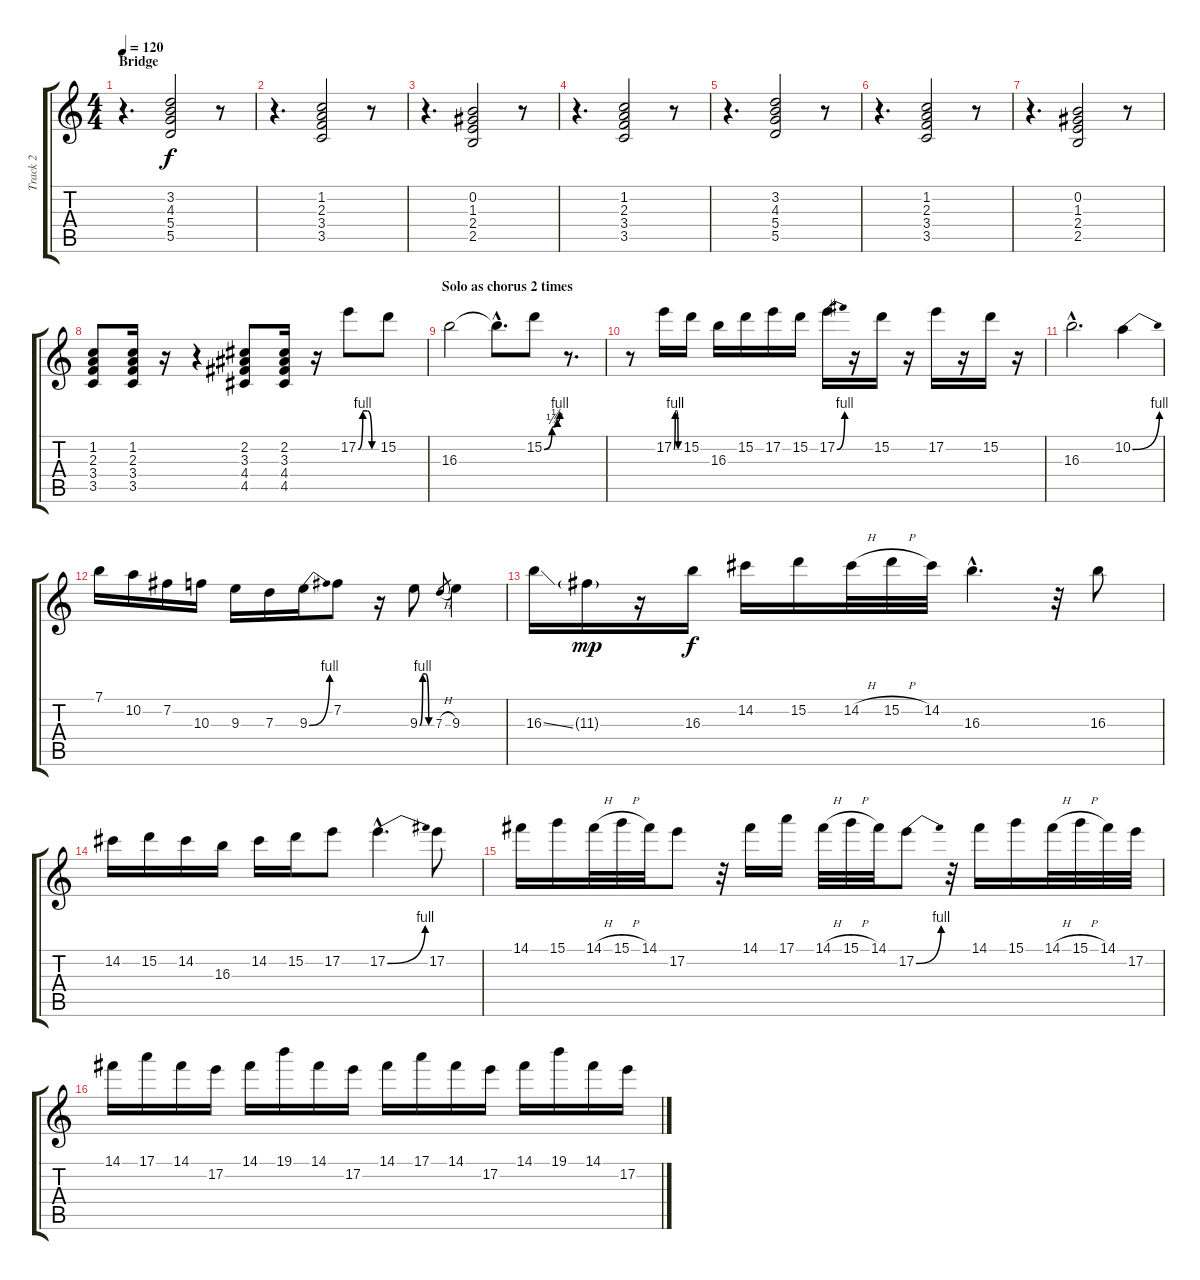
\track ("Track 2" "Track 2") {instrument electricguitarjazz}
\staff {score tabs}
\tuning (E4 B3 G3 D3 A2 E2) {hide}
\ts (4 4)
\section ("" "Bridge")
\tempo 120
\clef g2
\ks c
r.4{d dy f} (3.2 4.3 5.4 5.5).2 r.8 |
r.4{d} (1.2 2.3 3.4 3.5).2 r.8 |
r.4{d} (0.2 1.3 2.4 2.5).2 r.8 |
r.4{d} (1.2 2.3 3.4 3.5).2 r.8 |
r.4{d} (3.2 4.3 5.4 5.5).2 r.8 |
r.4{d} (1.2 2.3 3.4 3.5).2 r.8 |
r.4{d} (0.2 1.3 2.4 2.5).2 r.8 |
(1.2 2.3 3.4 3.5).8 (1.2 2.3 3.4 3.5).16 r.16 r.4 (2.2 3.3 4.4 4.5).8 (2.2 3.3 4.4 4.5).16 r.16 17.2{be (custom 0 0 15 4 30 4 45 0 60 0)}.8{volume 16 instrument distortionguitar} 15.2.8 |
\section ("" "Solo as chorus 2 times")
16.3.2 16.3{hac t}.8{d} 15.2{be (custom 0 0 30 1 50 2 60 4)}.8 r.8{d} |
r.8 17.2{be (custom 0 0 15 4 30 4 45 0 60 0)}.16 15.2.16 16.3.16 15.2.16 17.2.16 15.2.16 17.2{be (bend 0 0 60 4)}.16 r.16 15.2.16 r.16 17.2.16 r.16 15.2.16 r.16 |
16.3{hac}.2{d} 10.2{be (bend 0 0 60 4)}.4 |
7.1.16 10.2.16 7.2.16 10.3.16 9.3.16 7.3.16 9.3{be (bend 0 0 60 4)}.16 7.2.8 r.16 9.3{be (custom 0 0 15 4 30 4 45 0 60 0)}.8 7.3{h}.8{gr} 9.3.4 |
16.3{ss}.16 11.3{g}.16{dy mp} r.16 16.3.16{dy f} 14.2.16 15.2.16 14.2{h}.32 15.2{h}.32 14.2.32 16.3{hac}.4{d} r.32 16.3.8 |
14.2.16 15.2.16 14.2.16 16.3.16 14.2.16 15.2.16 17.2.8 17.2{be (bend 0 0 60 4) hac}.4{d} 17.2.8 |
14.1.16 15.1.16 14.1{h}.32 15.1{h}.32 14.1.32 17.2.8 r.32 14.1.16 17.1.16 14.1{h}.32 15.1{h}.32 14.1.32 17.2{be (bend 0 0 60 4)}.8 r.32 14.1.16 15.1.16 14.1{h}.32 15.1{h}.32 14.1.32 17.2.32 |
14.1.16 17.1.16 14.1.16 17.2.16 14.1.16 19.1.16 14.1.16 17.2.16 14.1.16 17.1.16 14.1.16 17.2.16 14.1.16 19.1.16 14.1.16 17.2.16
